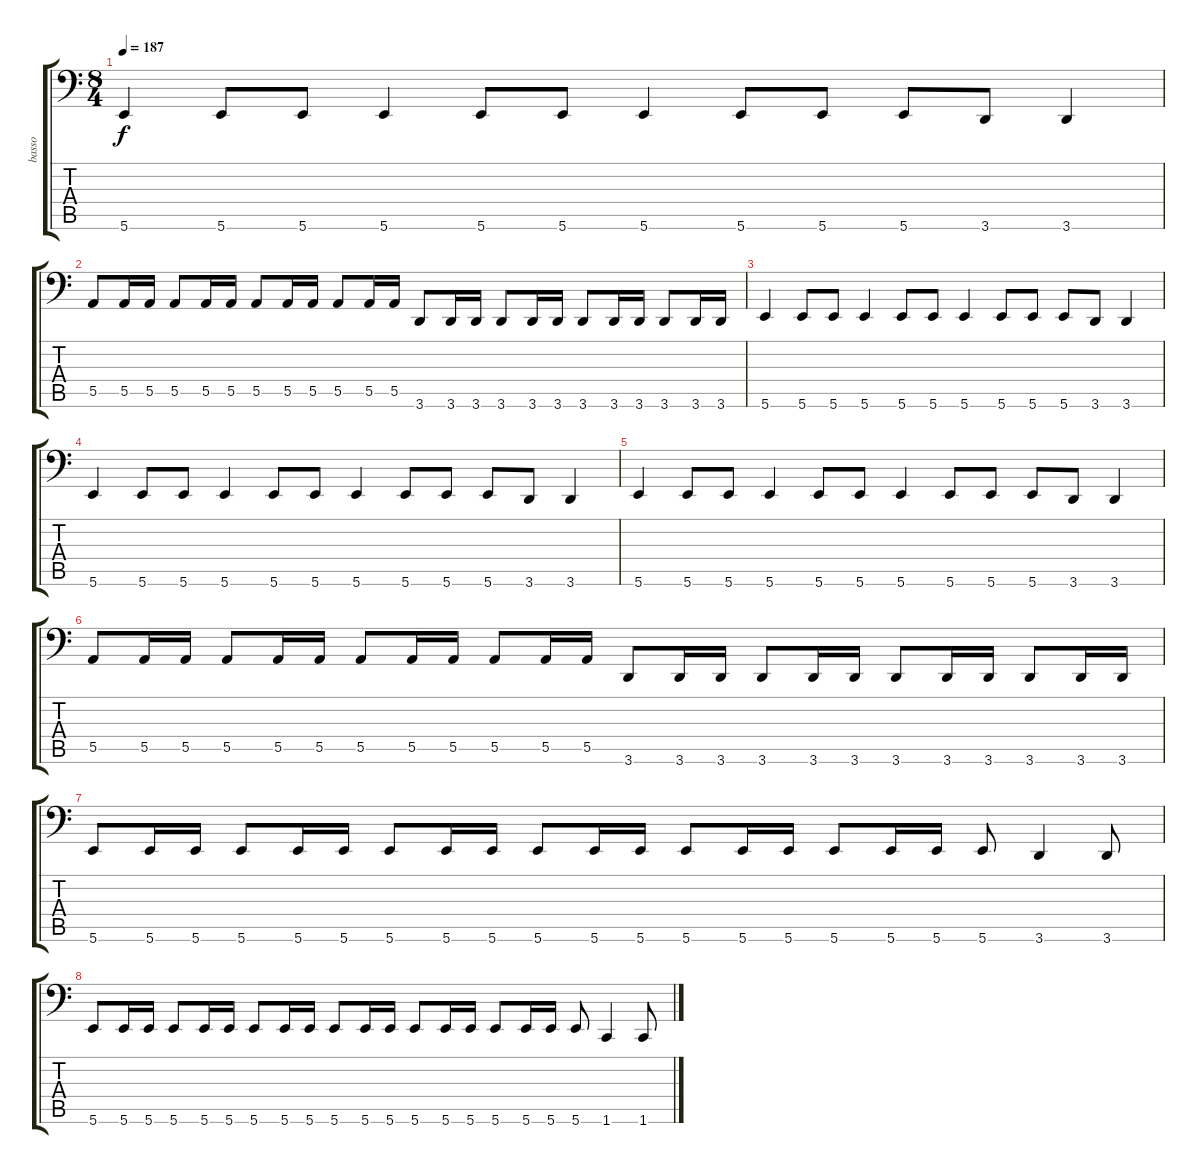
\track ("basso" "basso") {instrument electricbassfinger}
\staff {score tabs}
\tuning (B2 Gb2 D2 A1 E1 B0) {hide}
\ts (8 4)
\tempo 187
\clef f4
\ks c
5.6.4{dy f} 5.6.8 5.6.8 5.6.4 5.6.8 5.6.8 5.6.4 5.6.8 5.6.8 5.6.8 3.6.8 3.6.4 |
5.5.8 5.5.16 5.5.16 5.5.8 5.5.16 5.5.16 5.5.8 5.5.16 5.5.16 5.5.8 5.5.16 5.5.16 3.6.8 3.6.16 3.6.16 3.6.8 3.6.16 3.6.16 3.6.8 3.6.16 3.6.16 3.6.8 3.6.16 3.6.16 |
5.6.4 5.6.8 5.6.8 5.6.4 5.6.8 5.6.8 5.6.4 5.6.8 5.6.8 5.6.8 3.6.8 3.6.4 |
5.6.4 5.6.8 5.6.8 5.6.4 5.6.8 5.6.8 5.6.4 5.6.8 5.6.8 5.6.8 3.6.8 3.6.4 |
5.6.4 5.6.8 5.6.8 5.6.4 5.6.8 5.6.8 5.6.4 5.6.8 5.6.8 5.6.8 3.6.8 3.6.4 |
5.5.8 5.5.16 5.5.16 5.5.8 5.5.16 5.5.16 5.5.8 5.5.16 5.5.16 5.5.8 5.5.16 5.5.16 3.6.8 3.6.16 3.6.16 3.6.8 3.6.16 3.6.16 3.6.8 3.6.16 3.6.16 3.6.8 3.6.16 3.6.16 |
5.6.8 5.6.16 5.6.16 5.6.8 5.6.16 5.6.16 5.6.8 5.6.16 5.6.16 5.6.8 5.6.16 5.6.16 5.6.8 5.6.16 5.6.16 5.6.8 5.6.16 5.6.16 5.6.8 3.6.4 3.6.8 |
5.6.8 5.6.16 5.6.16 5.6.8 5.6.16 5.6.16 5.6.8 5.6.16 5.6.16 5.6.8 5.6.16 5.6.16 5.6.8 5.6.16 5.6.16 5.6.8 5.6.16 5.6.16 5.6.8 1.6.4 1.6.8
